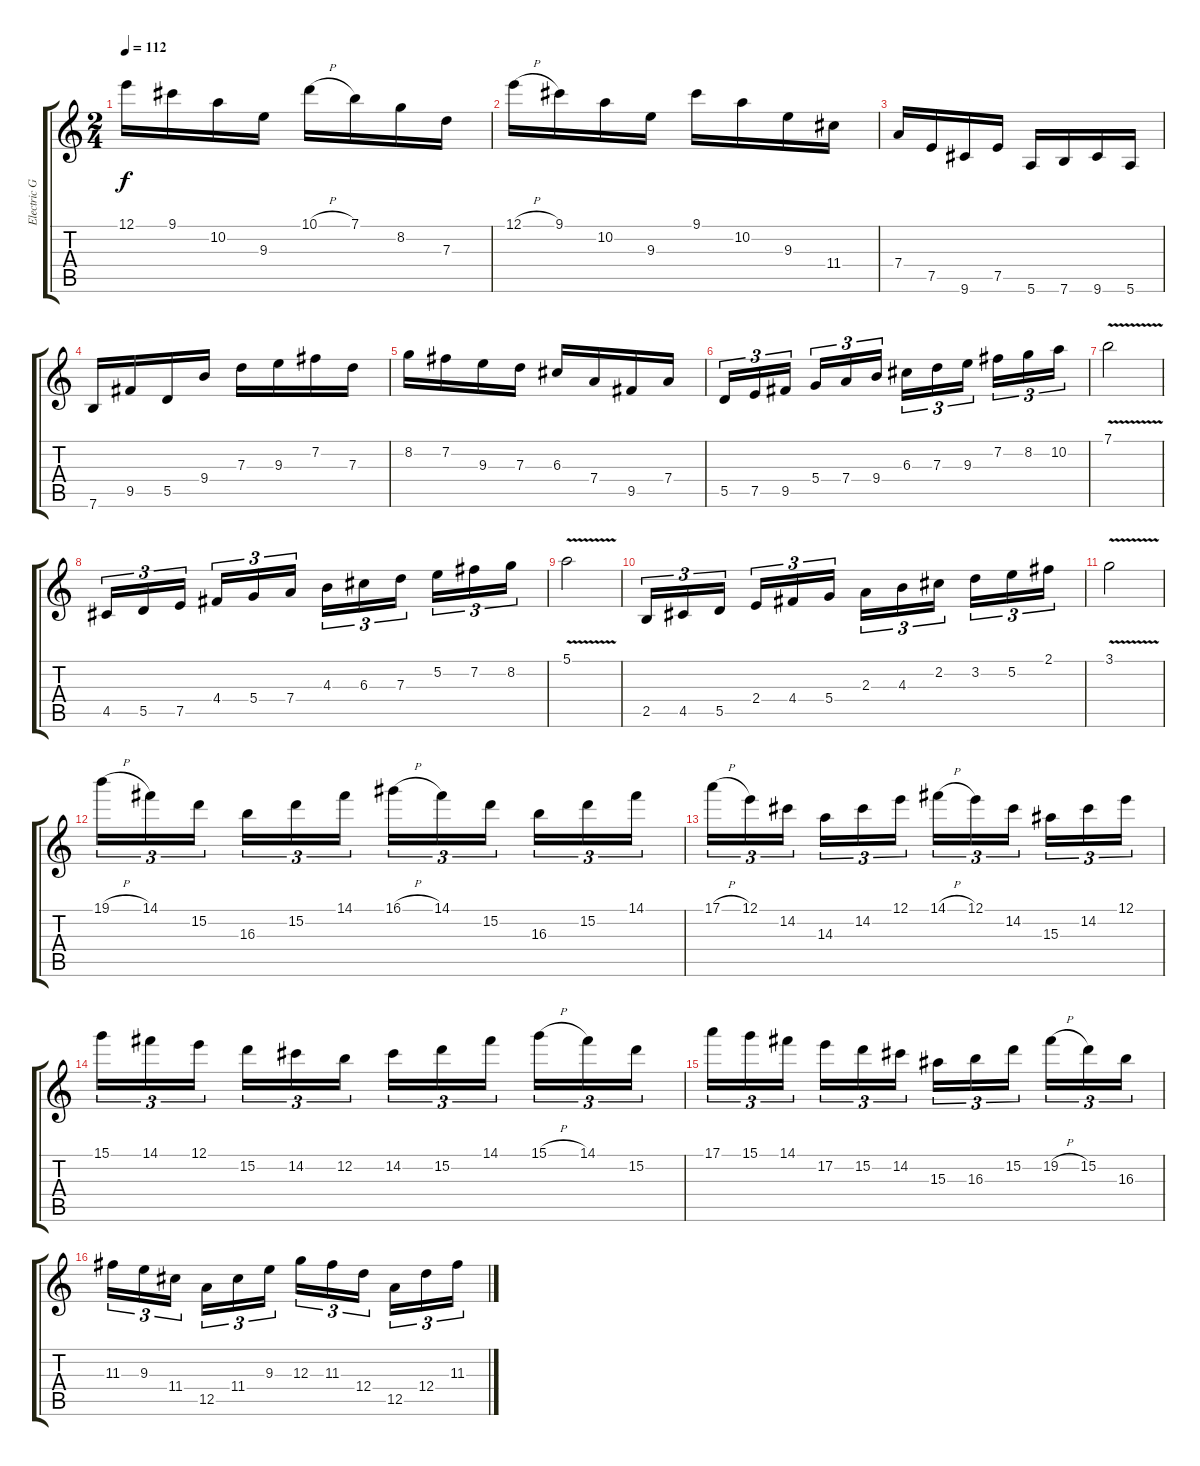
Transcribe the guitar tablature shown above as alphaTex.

\track ("Electric Guitar 1" "Electric G") {instrument electricguitarjazz}
\staff {score tabs}
\tuning (E4 B3 G3 D3 A2 E2) {hide}
\ts (2 4)
\tempo 112
\clef g2
\ks c
12.1.16{dy f} 9.1.16 10.2.16 9.3.16 10.1{h}.16 7.1.16 8.2.16 7.3.16 |
12.1{h}.16 9.1.16 10.2.16 9.3.16 9.1.16 10.2.16 9.3.16 11.4.16 |
7.4.16 7.5.16 9.6.16 7.5.16 5.6.16 7.6.16 9.6.16 5.6.16 |
7.6.16 9.5.16 5.5.16 9.4.16 7.3.16 9.3.16 7.2.16 7.3.16 |
8.2.16 7.2.16 9.3.16 7.3.16 6.3.16 7.4.16 9.5.16 7.4.16 |
5.5.16{tu (3 2)} 7.5.16{tu (3 2)} 9.5.16{tu (3 2) beam splitsecondary} 5.4.16{tu (3 2)} 7.4.16{tu (3 2)} 9.4.16{tu (3 2)} 6.3.16{tu (3 2)} 7.3.16{tu (3 2)} 9.3.16{tu (3 2) beam splitsecondary} 7.2.16{tu (3 2)} 8.2.16{tu (3 2)} 10.2.16{tu (3 2)} |
7.1{v}.2 |
4.5.16{tu (3 2)} 5.5.16{tu (3 2)} 7.5.16{tu (3 2) beam splitsecondary} 4.4.16{tu (3 2)} 5.4.16{tu (3 2)} 7.4.16{tu (3 2)} 4.3.16{tu (3 2)} 6.3.16{tu (3 2)} 7.3.16{tu (3 2) beam splitsecondary} 5.2.16{tu (3 2)} 7.2.16{tu (3 2)} 8.2.16{tu (3 2)} |
5.1{v}.2 |
2.5.16{tu (3 2)} 4.5.16{tu (3 2)} 5.5.16{tu (3 2) beam splitsecondary} 2.4.16{tu (3 2)} 4.4.16{tu (3 2)} 5.4.16{tu (3 2)} 2.3.16{tu (3 2)} 4.3.16{tu (3 2)} 2.2.16{tu (3 2) beam splitsecondary} 3.2.16{tu (3 2)} 5.2.16{tu (3 2)} 2.1.16{tu (3 2)} |
3.1{v}.2 |
19.1{h}.16{tu (3 2)} 14.1.16{tu (3 2)} 15.2.16{tu (3 2) beam splitsecondary} 16.3.16{tu (3 2)} 15.2.16{tu (3 2)} 14.1.16{tu (3 2)} 16.1{h}.16{tu (3 2)} 14.1.16{tu (3 2)} 15.2.16{tu (3 2) beam splitsecondary} 16.3.16{tu (3 2)} 15.2.16{tu (3 2)} 14.1.16{tu (3 2)} |
17.1{h}.16{tu (3 2)} 12.1.16{tu (3 2)} 14.2.16{tu (3 2) beam splitsecondary} 14.3.16{tu (3 2)} 14.2.16{tu (3 2)} 12.1.16{tu (3 2)} 14.1{h}.16{tu (3 2)} 12.1.16{tu (3 2)} 14.2.16{tu (3 2) beam splitsecondary} 15.3.16{tu (3 2)} 14.2.16{tu (3 2)} 12.1.16{tu (3 2)} |
15.1.16{tu (3 2)} 14.1.16{tu (3 2)} 12.1.16{tu (3 2) beam splitsecondary} 15.2.16{tu (3 2)} 14.2.16{tu (3 2)} 12.2.16{tu (3 2)} 14.2.16{tu (3 2)} 15.2.16{tu (3 2)} 14.1.16{tu (3 2) beam splitsecondary} 15.1{h}.16{tu (3 2)} 14.1.16{tu (3 2)} 15.2.16{tu (3 2)} |
17.1.16{tu (3 2)} 15.1.16{tu (3 2)} 14.1.16{tu (3 2) beam splitsecondary} 17.2.16{tu (3 2)} 15.2.16{tu (3 2)} 14.2.16{tu (3 2)} 15.3.16{tu (3 2)} 16.3.16{tu (3 2)} 15.2.16{tu (3 2) beam splitsecondary} 19.2{h}.16{tu (3 2)} 15.2.16{tu (3 2)} 16.3.16{tu (3 2)} |
11.3.16{tu (3 2)} 9.3.16{tu (3 2)} 11.4.16{tu (3 2) beam splitsecondary} 12.5.16{tu (3 2)} 11.4.16{tu (3 2)} 9.3.16{tu (3 2)} 12.3.16{tu (3 2)} 11.3.16{tu (3 2)} 12.4.16{tu (3 2) beam splitsecondary} 12.5.16{tu (3 2)} 12.4.16{tu (3 2)} 11.3.16{tu (3 2)}
